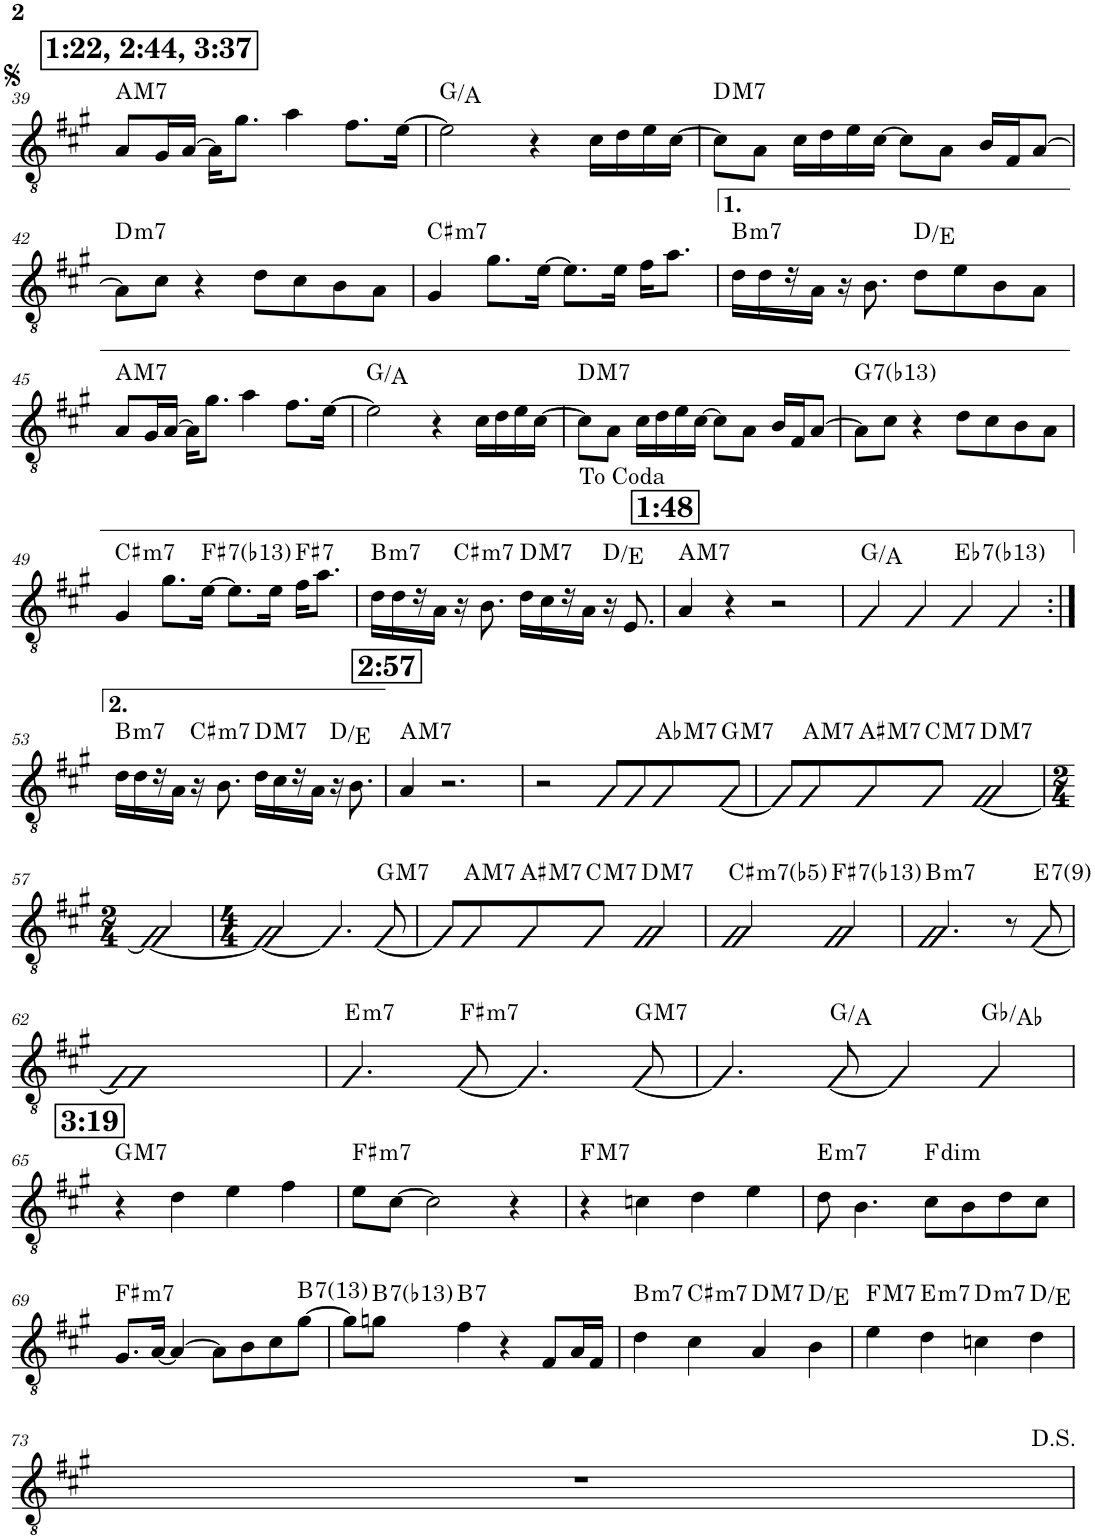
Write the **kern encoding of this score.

**kern	**harte
*part1	*part1
*staff1	*
*I"Voice	*
*I'Vo.	*
!!LO:PB:g=z
*clefGv2	*
*k[f#c#g#]	*
*M4/4	*
!!LO:REH:place=s1:a:B:cj:fs=14:t=1&colon;22, 2&colon;44, 3&colon;37
=39	=39
!	!LO:H:kt=M7
8A/L	A:maj7
16G#/L	.
[16A/JJ	.
16A\KL]	.
8.g#\J	.
4a\	.
8.f#\L	.
[16e\Jk	.
=40	=40
2e\]	G:maj/2
4r	.
16c#\LL	.
16d\	.
16e\	.
[16c#\JJ	.
=41	=41
!	!LO:H:kt=M7
8c#\L]	D:maj7
8A\J	.
16c#\LL	.
16d\	.
16e\	.
[16c#\JJ	.
8c#\L]	.
8A\J	.
16B/LL	.
16F#/J	.
[8A/J	.
!!LO:LB:g=z
=42	=42
!	!LO:H:kt=m7
8A\L]	D:min7
8c#\J	.
4r	.
8d\L	.
8c#\	.
8B\	.
8A\J	.
=43	=43
!	!LO:H:kt=m7
4G#/	C#:min7
8.g#\L	.
[16e\Jk	.
8.e\L]	.
16e\Jk	.
16f#\KL	.
8.a\J	.
=44	=44
!	!LO:H:kt=m7
16d\LL	B:min7
16d\	.
16r	.
16A\JJ	.
16r	.
8.B\	.
8d\L	D:maj/2
8e\	.
8B\	.
8A\J	.
!!LO:LB:g=z
=45	=45
!	!LO:H:kt=M7
8A/L	A:maj7
16G#/L	.
[16A/JJ	.
16A\KL]	.
8.g#\J	.
4a\	.
8.f#\L	.
[16e\Jk	.
=46	=46
2e\]	G:maj/2
4r	.
16c#\LL	.
16d\	.
16e\	.
[16c#\JJ	.
=47	=47
!	!LO:H:kt=M7
8c#\L]	D:maj7
8A\J	.
16c#\LL	.
16d\	.
16e\	.
[16c#\JJ	.
8c#\L]	.
8A\J	.
16B/LL	.
16F#/J	.
[8A/J	.
=48	=48
!	!LO:H:kt=7
8A\L]	G:7(b13)
8c#\J	.
4r	.
8d\L	.
8c#\	.
8B\	.
8A\J	.
!!LO:LB:g=z
=49	=49
!	!LO:H:kt=m7
4G#/	C#:min7
8.g#\L	.
!	!LO:H:kt=7
[16e\Jk	F#:7(b13)
8.e\L]	.
16e\Jk	.
!	!LO:H:kt=7
16f#\KL	F#:7
8.a\J	.
=50	=50
!	!LO:H:kt=m7
16d\LL	B:min7
16d\	.
16r	.
16A\JJ	.
!	!LO:H:kt=m7
16r	C#:min7
8.B\	.
!	!LO:H:kt=M7
16d\LL	D:maj7
16c#\	.
16r	.
16A\JJ	.
16r	D:maj/2
8.E/	.
!!LO:REH:place=s1:a:B:cj:fs=14:t=1&colon;48
=51	=51
!	!LO:H:kt=M7
4A/	A:maj7
4r	.
2r	.
=52	=52
4G#/	G:maj/2
4G#/	.
!	!LO:H:kt=7
4G#/	Eb:7(b13)
4G#/	.
!!LO:LB:g=z
=53:|!	=53:|!
!	!LO:H:kt=m7
16d\LL	B:min7
16d\	.
16r	.
16A\JJ	.
!	!LO:H:kt=m7
16r	C#:min7
8.B\	.
!	!LO:H:kt=M7
16d\LL	D:maj7
16c#\	.
16r	.
16A\JJ	.
16r	D:maj/2
8.B\	.
!!LO:REH:place=s1:a:B:cj:fs=14:t=2&colon;57
=54	=54
!	!LO:H:kt=M7
4A/	A:maj7
2.r	.
=55	=55
2r	.
8G#/L	.
8G#/	.
!	!LO:H:kt=M7
8G#/	Ab:maj7
!	!LO:H:kt=M7
[8G#/J	G:maj7
=56	=56
8G#/L]	.
!	!LO:H:kt=M7
8G#/	A:maj7
!	!LO:H:kt=M7
8G#/	A#:maj7
!	!LO:H:kt=M7
8G#/J	C:maj7
!	!LO:H:kt=M7
[2G#/	D:maj7
!!LO:LB:g=z
=57	=57
*M2/4	*
2G#/_	.
=58	=58
*M4/4	*
2G#/_	.
4.G#/]	.
!	!LO:H:kt=M7
[8G#/	G:maj7
=59	=59
8G#/L]	.
!	!LO:H:kt=M7
8G#/	A:maj7
!	!LO:H:kt=M7
8G#/	A#:maj7
!	!LO:H:kt=M7
8G#/J	C:maj7
!	!LO:H:kt=M7
2G#/	D:maj7
=60	=60
!	!LO:H:kt=m7(b5)
2G#/	C#:hdim7
!	!LO:H:kt=7
2G#/	F#:7(b13)
=61	=61
!	!LO:H:kt=m7
2.G#/	B:min7
8r	.
!	!LO:H:kt=7
[8G#/	E:7(9)
!!LO:LB:g=z
=62	=62
1G#]	.
=63	=63
!	!LO:H:kt=m7
4.G#/	E:min7
!	!LO:H:kt=m7
[8G#/	F#:min7
4.G#/]	.
!	!LO:H:kt=M7
[8G#/	G:maj7
=64	=64
4.G#/]	.
[8G#/	G:maj/2
4G#/]	.
4G#/	Gb:maj/2
!!LO:LB:g=z
!!LO:REH:place=s1:a:B:cj:fs=14:t=3&colon;19
=65	=65
!	!LO:H:kt=M7
4r	G:maj7
4d\	.
4e\	.
4f#\	.
=66	=66
!	!LO:H:kt=m7
8e\L	F#:min7
[8c#\J	.
2c#\]	.
4r	.
=67	=67
!	!LO:H:kt=M7
4r	F:maj7
4cn\	.
4d\	.
4e\	.
=68	=68
!	!LO:H:kt=m7
8d\	E:min7
4.B\	.
!	!LO:H:kt=dim
8c#\L	F:dim
8B\	.
8d\	.
8c#\J	.
!!LO:LB:g=z
=69	=69
!	!LO:H:kt=m7
8.G#/L	F#:min7
[16A/Jk	.
4A/_	.
8A\L]	.
8B\	.
8c#\	.
!	!LO:H:kt=7
[8g#\J	B:7(13)
=70	=70
8g#\L]	.
!	!LO:H:kt=7
8gn\J	B:7(b13)
!	!LO:H:kt=7
4f#\	B:7
4r	.
8F#/L	.
16A/L	.
16F#/JJ	.
=71	=71
!	!LO:H:kt=m7
4d\	B:min7
!	!LO:H:kt=m7
4c#\	C#:min7
!	!LO:H:kt=M7
4A/	D:maj7
4B\	D:maj/2
=72	=72
!	!LO:H:kt=M7
4e\	F:maj7
!	!LO:H:kt=m7
4d\	E:min7
!	!LO:H:kt=m7
4cn\	D:min7
4d\	D:maj/2
!!LO:LB:g=z
=73	=73
1r	.
=	=
*-	*-
